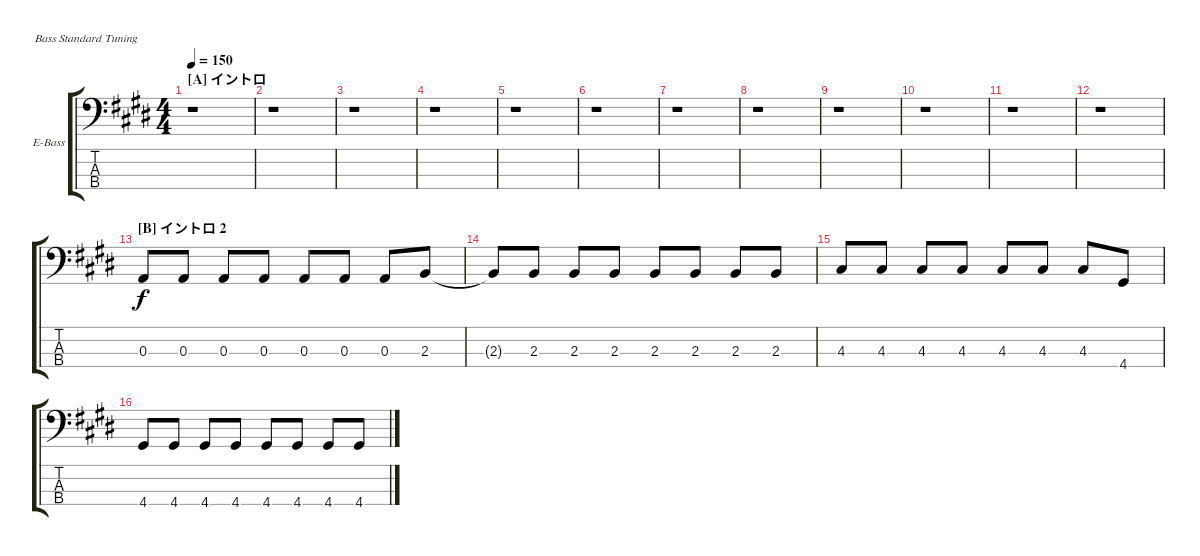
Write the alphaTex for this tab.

\bracketExtendMode groupsimilarinstruments
\firstSystemTrackNameOrientation horizontal
\otherSystemsTrackNameOrientation horizontal
\track ("Satoma" "E-Bass") {instrument electricbassfinger}
\staff {score tabs}
\tuning (G2 D2 A1 E1)
\ts (4 4)
\section ("A" "イントロ")
\tempo 150
\clef f4
\ks e
r.1{dy f instrument electricbassfinger} |
r.1 |
r.1 |
\scale
0.333333 r.1 |
r.1 |
r.1 |
r.1 |
r.1 |
r.1 |
r.1 |
r.1 |
r.1 |
\section ("B" "イントロ 2")
0.3.8 0.3.8 0.3.8 0.3.8 0.3.8 0.3.8 0.3.8 2.3.8 |
2.3{t}.8 2.3.8 2.3.8 2.3.8 2.3.8 2.3.8 2.3.8 2.3.8 |
4.3.8 4.3.8 4.3.8 4.3.8 4.3.8 4.3.8 4.3.8 4.4.8 |
4.4.8 4.4.8 4.4.8 4.4.8 4.4.8 4.4.8 4.4.8 4.4.8
